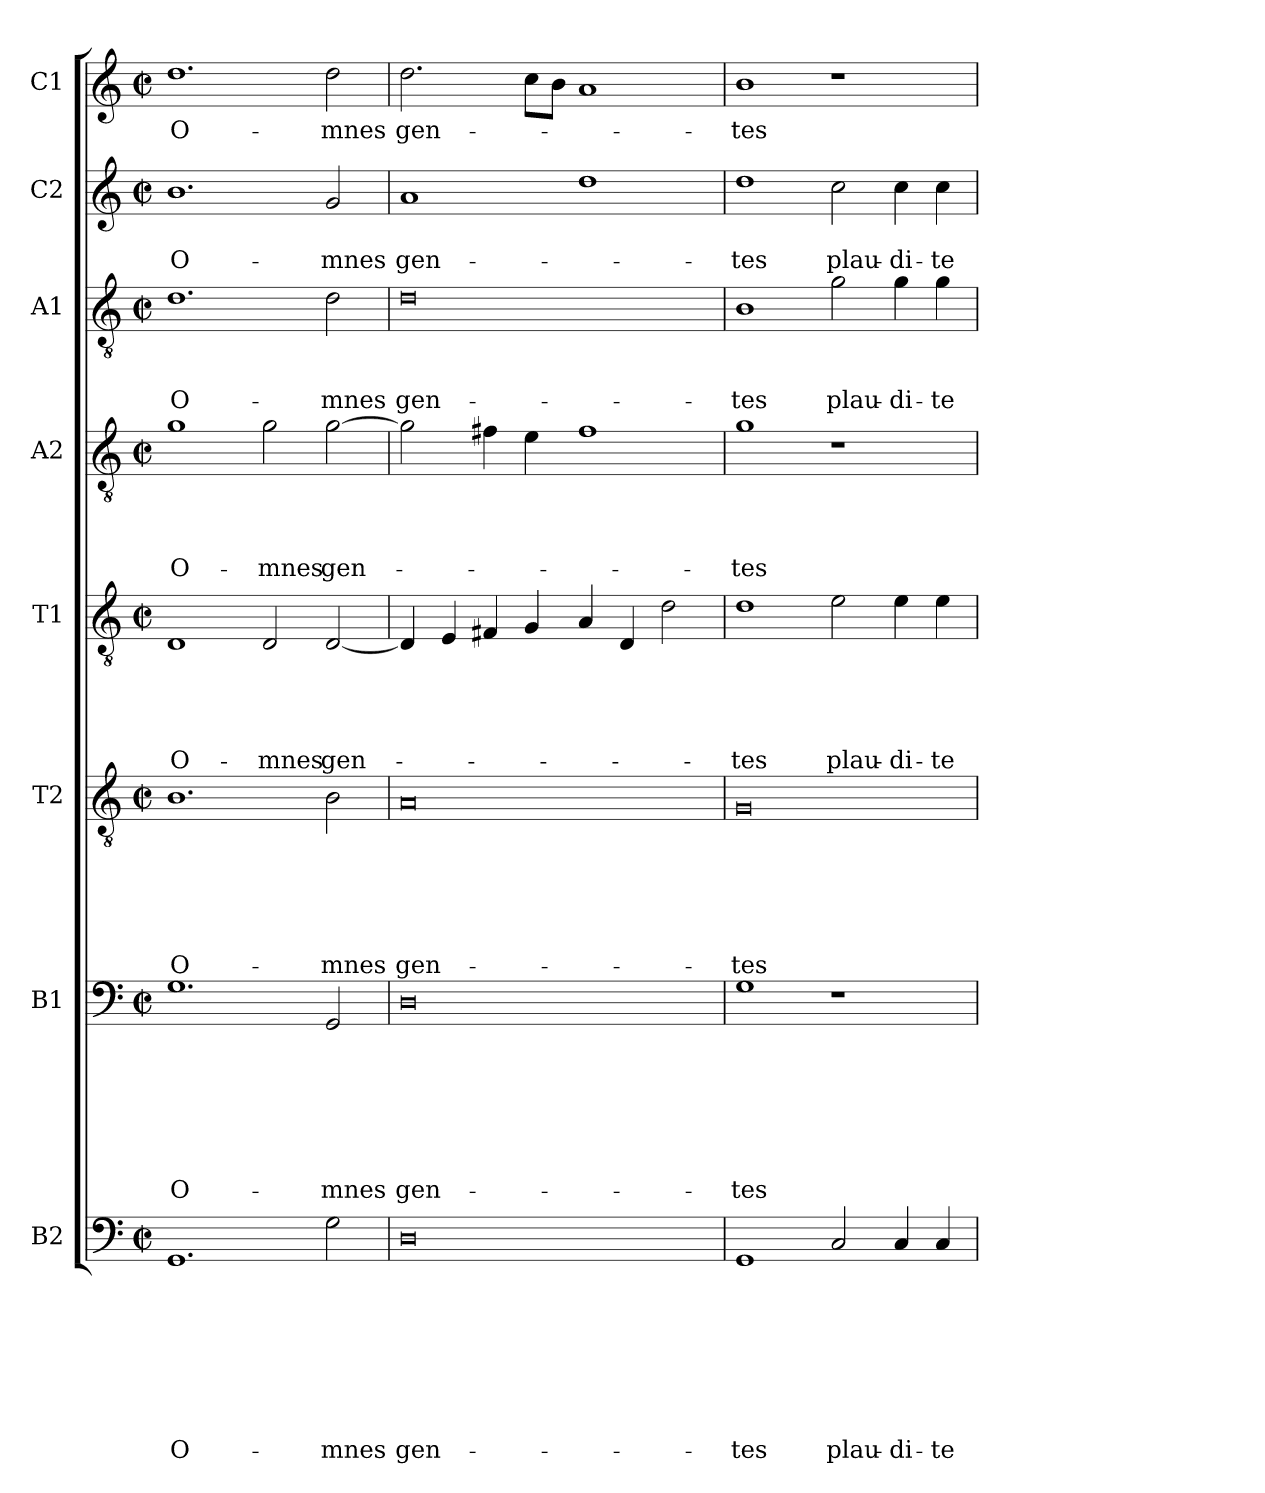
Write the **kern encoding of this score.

**kern	**text	**text	**text	**text	**text	**text	**text	**text	**kern	**text	**text	**text	**text	**text	**text	**text	**kern	**text	**text	**text	**text	**text	**text	**kern	**text	**text	**text	**text	**text	**kern	**text	**text	**text	**text	**kern	**text	**text	**text	**kern	**text	**text	**kern	**text
*part8	*part8	*part8	*part8	*part8	*part8	*part8	*part8	*part8	*part7	*part7	*part7	*part7	*part7	*part7	*part7	*part7	*part6	*part6	*part6	*part6	*part6	*part6	*part6	*part5	*part5	*part5	*part5	*part5	*part5	*part4	*part4	*part4	*part4	*part4	*part3	*part3	*part3	*part3	*part2	*part2	*part2	*part1	*part1
*staff8	*staff8	*staff8	*staff8	*staff8	*staff8	*staff8	*staff8	*staff8	*staff7	*staff7	*staff7	*staff7	*staff7	*staff7	*staff7	*staff7	*staff6	*staff6	*staff6	*staff6	*staff6	*staff6	*staff6	*staff5	*staff5	*staff5	*staff5	*staff5	*staff5	*staff4	*staff4	*staff4	*staff4	*staff4	*staff3	*staff3	*staff3	*staff3	*staff2	*staff2	*staff2	*staff1	*staff1
*I"B2	*	*	*	*	*	*	*	*	*I"B1	*	*	*	*	*	*	*	*I"T2	*	*	*	*	*	*	*I"T1	*	*	*	*	*	*I"A2	*	*	*	*	*I"A1	*	*	*	*I"C2	*	*	*I"C1	*
*clefF4	*	*	*	*	*	*	*	*	*clefF4	*	*	*	*	*	*	*	*clefGv2	*	*	*	*	*	*	*clefGv2	*	*	*	*	*	*clefGv2	*	*	*	*	*clefGv2	*	*	*	*clefG2	*	*	*clefG2	*
*k[]	*	*	*	*	*	*	*	*	*k[]	*	*	*	*	*	*	*	*k[]	*	*	*	*	*	*	*k[]	*	*	*	*	*	*k[]	*	*	*	*	*k[]	*	*	*	*k[]	*	*	*k[]	*
*C:	*	*	*	*	*	*	*	*	*C:	*	*	*	*	*	*	*	*C:	*	*	*	*	*	*	*C:	*	*	*	*	*	*C:	*	*	*	*	*C:	*	*	*	*C:	*	*	*C:	*
*M2/2	*	*	*	*	*	*	*	*	*M2/2	*	*	*	*	*	*	*	*M2/2	*	*	*	*	*	*	*M2/2	*	*	*	*	*	*M2/2	*	*	*	*	*M2/2	*	*	*	*M2/2	*	*	*M2/2	*
*met(c|)	*	*	*	*	*	*	*	*	*met(c|)	*	*	*	*	*	*	*	*met(c|)	*	*	*	*	*	*	*met(c|)	*	*	*	*	*	*met(c|)	*	*	*	*	*met(c|)	*	*	*	*met(c|)	*	*	*met(c|)	*
=1	=1	=1	=1	=1	=1	=1	=1	=1	=1	=1	=1	=1	=1	=1	=1	=1	=1	=1	=1	=1	=1	=1	=1	=1	=1	=1	=1	=1	=1	=1	=1	=1	=1	=1	=1	=1	=1	=1	=1	=1	=1	=1	=1
!	!	!	!	!	!	!	!	!LO:LY:b	!	!	!	!	!	!	!	!LO:LY:b	!	!	!	!	!	!	!LO:LY:b	!	!	!	!	!	!LO:LY:b	!	!	!	!	!LO:LY:b	!	!	!	!LO:LY:b	!	!	!LO:LY:b	!	!LO:LY:b
1.GG	.	.	.	.	.	.	.	O-	1.G	.	.	.	.	.	.	O-	1.B	.	.	.	.	.	O-	1D	.	.	.	.	O-	1g	.	.	.	O-	1.d	.	.	O-	1.b	.	O-	1.dd	O-
!	!	!	!	!	!	!	!	!	!	!	!	!	!	!	!	!	!	!	!	!	!	!	!	!	!	!	!	!	!LO:LY:b	!	!	!	!	!LO:LY:b	!	!	!	!	!	!	!	!	!
.	.	.	.	.	.	.	.	.	.	.	.	.	.	.	.	.	.	.	.	.	.	.	.	2D/	.	.	.	.	-mnes	2g\	.	.	.	-mnes	.	.	.	.	.	.	.	.	.
!	!	!	!	!	!	!	!	!LO:LY:b	!	!	!	!	!	!	!	!LO:LY:b	!	!	!	!	!	!	!LO:LY:b	!	!	!	!	!	!LO:LY:b	!	!	!	!	!LO:LY:b	!	!	!	!LO:LY:b	!	!	!LO:LY:b	!	!LO:LY:b
2G\	.	.	.	.	.	.	.	-mnes	2GG/	.	.	.	.	.	.	-mnes	2B\	.	.	.	.	.	-mnes	[2D/	.	.	.	.	gen-	[2g\	.	.	.	gen-	2d\	.	.	-mnes	2g/	.	-mnes	2dd\	-mnes
=2	=2	=2	=2	=2	=2	=2	=2	=2	=2	=2	=2	=2	=2	=2	=2	=2	=2	=2	=2	=2	=2	=2	=2	=2	=2	=2	=2	=2	=2	=2	=2	=2	=2	=2	=2	=2	=2	=2	=2	=2	=2	=2	=2
!	!	!	!	!	!	!	!	!LO:LY:b	!	!	!	!	!	!	!	!LO:LY:b	!	!	!	!	!	!	!LO:LY:b	!	!	!	!	!	!	!	!	!	!	!	!	!	!	!LO:LY:b	!	!	!LO:LY:b	!	!LO:LY:b
0D	.	.	.	.	.	.	.	gen-	0D	.	.	.	.	.	.	gen-	0A	.	.	.	.	.	gen-	4D/]	.	.	.	.	.	2g\]	.	.	.	.	0d	.	.	gen-	1a	.	gen-	2.dd\	gen-
.	.	.	.	.	.	.	.	.	.	.	.	.	.	.	.	.	.	.	.	.	.	.	.	4E/	.	.	.	.	.	.	.	.	.	.	.	.	.	.	.	.	.	.	.
.	.	.	.	.	.	.	.	.	.	.	.	.	.	.	.	.	.	.	.	.	.	.	.	4F#/	.	.	.	.	.	4f#X\	.	.	.	.	.	.	.	.	.	.	.	.	.
.	.	.	.	.	.	.	.	.	.	.	.	.	.	.	.	.	.	.	.	.	.	.	.	4G/	.	.	.	.	.	4e\	.	.	.	.	.	.	.	.	.	.	.	8cc\L	.
.	.	.	.	.	.	.	.	.	.	.	.	.	.	.	.	.	.	.	.	.	.	.	.	.	.	.	.	.	.	.	.	.	.	.	.	.	.	.	.	.	.	8b\J	.
.	.	.	.	.	.	.	.	.	.	.	.	.	.	.	.	.	.	.	.	.	.	.	.	4A/	.	.	.	.	.	1f#	.	.	.	.	.	.	.	.	1dd	.	.	1a	.
.	.	.	.	.	.	.	.	.	.	.	.	.	.	.	.	.	.	.	.	.	.	.	.	4D/	.	.	.	.	.	.	.	.	.	.	.	.	.	.	.	.	.	.	.
.	.	.	.	.	.	.	.	.	.	.	.	.	.	.	.	.	.	.	.	.	.	.	.	2d\	.	.	.	.	.	.	.	.	.	.	.	.	.	.	.	.	.	.	.
=3	=3	=3	=3	=3	=3	=3	=3	=3	=3	=3	=3	=3	=3	=3	=3	=3	=3	=3	=3	=3	=3	=3	=3	=3	=3	=3	=3	=3	=3	=3	=3	=3	=3	=3	=3	=3	=3	=3	=3	=3	=3	=3	=3
!	!	!	!	!	!	!	!	!LO:LY:b	!	!	!	!	!	!	!	!LO:LY:b	!	!	!	!	!	!	!LO:LY:b	!	!	!	!	!	!LO:LY:b	!	!	!	!	!LO:LY:b	!	!	!	!LO:LY:b	!	!	!LO:LY:b	!	!LO:LY:b
1GG	.	.	.	.	.	.	.	-tes	1G	.	.	.	.	.	.	-tes	0G	.	.	.	.	.	-tes	1d	.	.	.	.	-tes	1g	.	.	.	-tes	1B	.	.	-tes	1dd	.	-tes	1b	-tes
!	!	!	!	!	!	!	!	!LO:LY:b	!	!	!	!	!	!	!	!	!	!	!	!	!	!	!	!	!	!	!	!	!LO:LY:b	!	!	!	!	!	!	!	!	!LO:LY:b	!	!	!LO:LY:b	!	!
2C/	.	.	.	.	.	.	.	plau-	1r	.	.	.	.	.	.	.	.	.	.	.	.	.	.	2e\	.	.	.	.	plau-	1r	.	.	.	.	2g\	.	.	plau-	2cc\	.	plau-	1r	.
!	!	!	!	!	!	!	!	!LO:LY:b	!	!	!	!	!	!	!	!	!	!	!	!	!	!	!	!	!	!	!	!	!LO:LY:b	!	!	!	!	!	!	!	!	!LO:LY:b	!	!	!LO:LY:b	!	!
4C/	.	.	.	.	.	.	.	-di-	.	.	.	.	.	.	.	.	.	.	.	.	.	.	.	4e\	.	.	.	.	-di-	.	.	.	.	.	4g\	.	.	-di-	4cc\	.	-di-	.	.
!	!	!	!	!	!	!	!	!LO:LY:b	!	!	!	!	!	!	!	!	!	!	!	!	!	!	!	!	!	!	!	!	!LO:LY:b	!	!	!	!	!	!	!	!	!LO:LY:b	!	!	!LO:LY:b	!	!
4C/	.	.	.	.	.	.	.	-te	.	.	.	.	.	.	.	.	.	.	.	.	.	.	.	4e\	.	.	.	.	-te	.	.	.	.	.	4g\	.	.	-te	4cc\	.	-te	.	.
=	=	=	=	=	=	=	=	=	=	=	=	=	=	=	=	=	=	=	=	=	=	=	=	=	=	=	=	=	=	=	=	=	=	=	=	=	=	=	=	=	=	=	=
*-	*-	*-	*-	*-	*-	*-	*-	*-	*-	*-	*-	*-	*-	*-	*-	*-	*-	*-	*-	*-	*-	*-	*-	*-	*-	*-	*-	*-	*-	*-	*-	*-	*-	*-	*-	*-	*-	*-	*-	*-	*-	*-	*-
